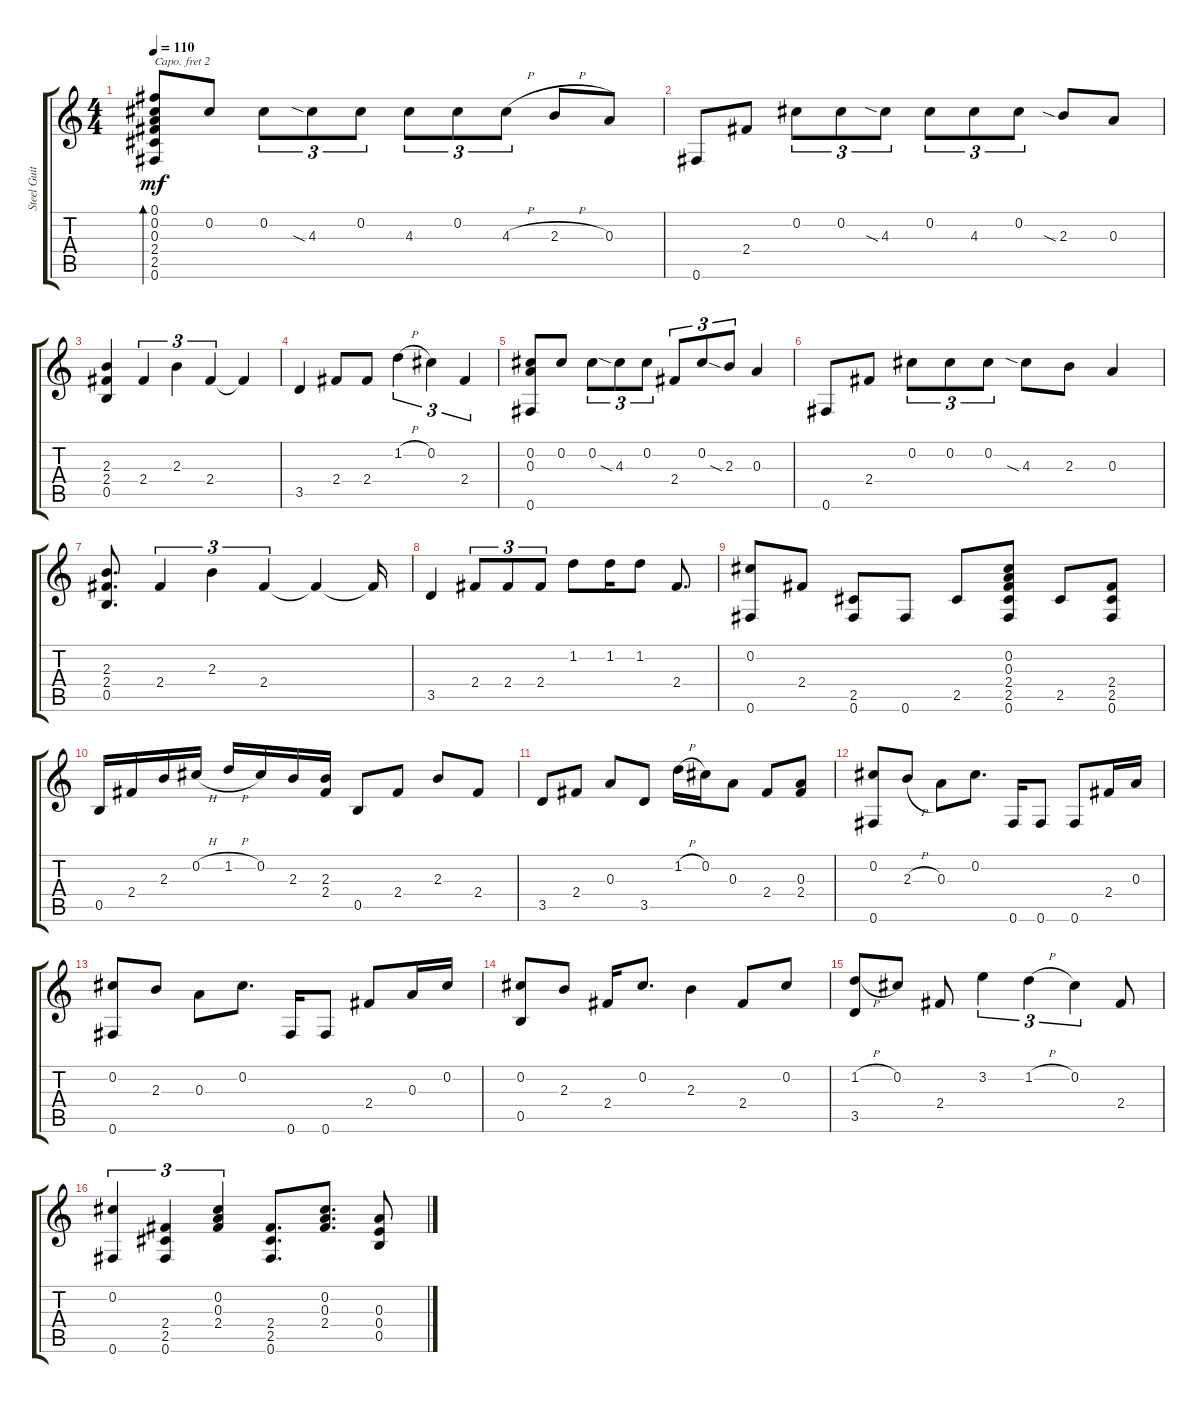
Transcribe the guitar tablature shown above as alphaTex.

\track ("Steel Guitar" "Steel Guit") {instrument acousticguitarsteel}
\staff {score tabs}
\capo 2
\tuning (E4 B3 G3 D3 A2 E2) {hide}
\ts (4 4)
\tempo 110
\clef g2
\ks c
(0.1 0.2 0.3 2.4 2.5 0.6).8{bd 240 dy mf instrument acousticguitarsteel} 0.2.8 0.2.8{tu (3 2)} 4.3{sia}.8{tu (3 2)} 0.2.8{tu (3 2)} 4.3.8{tu (3 2)} 0.2.8{tu (3 2)} 4.3{h}.8{tu (3 2)} 2.3{h}.8 0.3.8 |
0.6.8 2.4.8 0.2.8{tu (3 2)} 0.2.8{tu (3 2)} 4.3{sia}.8{tu (3 2)} 0.2.8{tu (3 2)} 4.3.8{tu (3 2)} 0.2.8{tu (3 2)} 2.3{sia}.8 0.3.8 |
(2.3 2.4 0.5).4 2.4.4{tu (3 2)} 2.3.4{tu (3 2)} 2.4.4{tu (3 2)} 2.4{t}.4 |
3.5.4 2.4.8 2.4.8 1.2{h}.4{tu (3 2)} 0.2.4{tu (3 2)} 2.4.4{tu (3 2)} |
(0.2 0.3 0.6).8 0.2.8 0.2.8{tu (3 2)} 4.3{sia}.8{tu (3 2)} 0.2.8{tu (3 2)} 2.4.8{tu (3 2)} 0.2.8{tu (3 2)} 2.3{sia}.8{tu (3 2)} 0.3.4 |
0.6.8 2.4.8 0.2.8{tu (3 2)} 0.2.8{tu (3 2)} 0.2.8{tu (3 2)} 4.3{sia}.8 2.3.8 0.3.4 |
(2.3 2.4 0.5).8{d} 2.4.4{tu (3 2)} 2.3.4{tu (3 2)} 2.4.4{tu (3 2)} 2.4{t}.4 2.4{t}.16 |
3.5.4 2.4.8{tu (3 2)} 2.4.8{tu (3 2)} 2.4.8{tu (3 2)} 1.2.8 1.2.16 1.2.8 2.4.8{d} |
(0.2 0.6).8 2.4.8 (2.5 0.6).8 0.6.8 2.5.8 (0.2 0.3 2.4 2.5 0.6).8 2.5.8 (2.4 2.5 0.6).8 |
0.5.16 2.4.16 2.3.16 0.2{h}.16 1.2{h}.16 0.2.16 2.3.16 (2.3 2.4).16 0.5.8 2.4.8 2.3.8 2.4.8 |
3.5.8 2.4.8 0.3.8 3.5.8 1.2{h}.16 0.2.16 0.3.8 2.4.8 (0.3 2.4).8 |
(0.2 0.6).8 2.3{h}.8 0.3.8 0.2.8{d} 0.6.16 0.6.8 0.6.8 2.4.16 0.3.16 |
(0.2 0.6).8 2.3.8 0.3.8 0.2.8{d} 0.6.16 0.6.8 2.4.8 0.3.16 0.2.16 |
(0.2 0.5).8 2.3.8 2.4.16 0.2.8{d} 2.3.4 2.4.8 0.2.8 |
(1.2{h} 3.5).8 0.2.8 2.4.8 3.2.4{tu (3 2)} 1.2{h}.4{tu (3 2)} 0.2.4{tu (3 2)} 2.4.8 |
(0.2 0.6).4{tu (3 2)} (2.4 2.5 0.6).4{tu (3 2)} (0.2 0.3 2.4).4{tu (3 2)} (2.4 2.5 0.6).8{d} (0.2 0.3 2.4).8{d} (0.3 0.4 0.5).8
